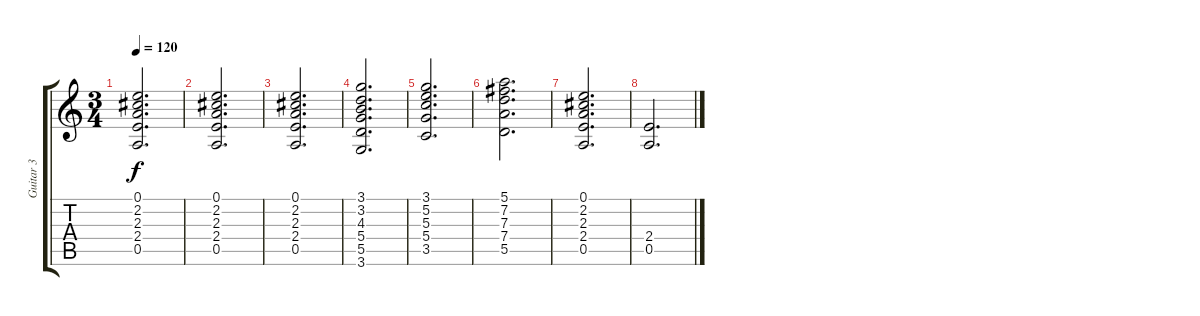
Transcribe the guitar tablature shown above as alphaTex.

\track ("Guitar 3" "Guitar 3") {instrument acousticguitarsteel}
\staff {score tabs}
\tuning (E4 B3 G3 D3 A2 E2) {hide}
\ts (3 4)
\tempo 120
\clef g2
\ks c
(0.1 2.2 2.3 2.4 0.5).2{d dy f} |
(0.1 2.2 2.3 2.4 0.5).2{d} |
(0.1 2.2 2.3 2.4 0.5).2{d} |
(3.1 3.2 4.3 5.4 5.5 3.6).2{d} |
(3.1 5.2 5.3 5.4 3.5).2{d} |
(5.1 7.2 7.3 7.4 5.5).2{d} |
(0.1 2.2 2.3 2.4 0.5).2{d} |
(2.4 0.5).2{d}
